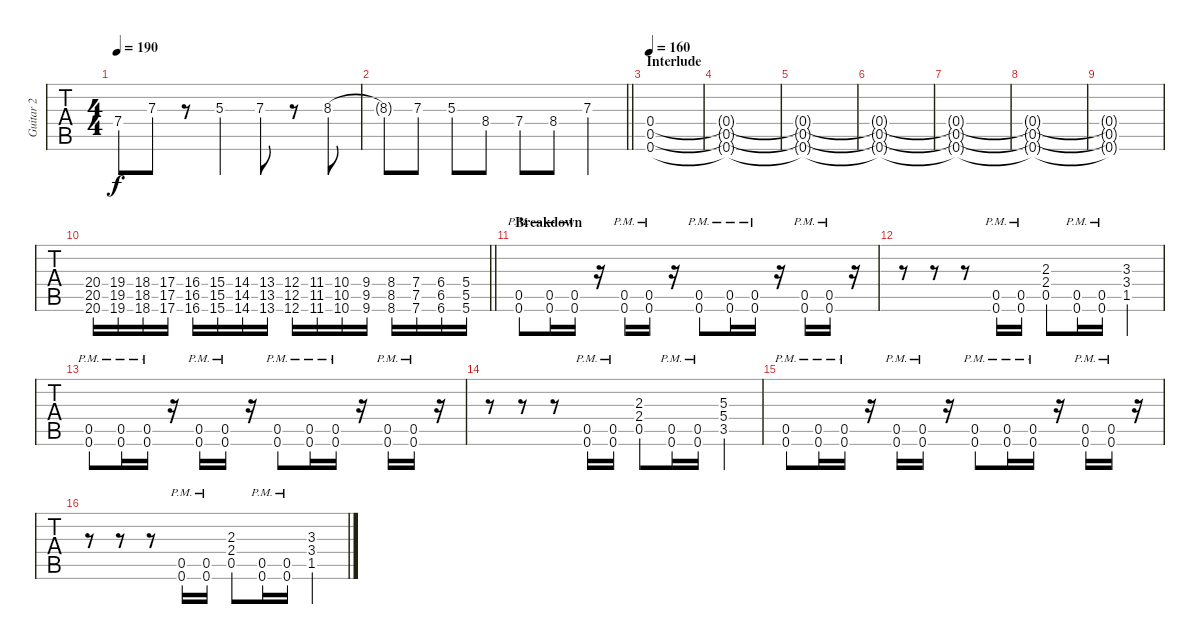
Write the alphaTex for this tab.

\track ("Guitar 2" "Guitar 2") {instrument overdrivenguitar}
\staff {tabs}
\tuning (Db4 Ab3 E3 B2 Gb2 B1) {hide}
\ts (4 4)
\tempo 190
\clef g2
\ks c
7.4{t}.8{dy f} 7.3.8 r.8 5.3.4 7.3.8 r.8 8.3.8 |
\barLineRight lightlight
8.3{t}.8 7.3.8 5.3.8 8.4.8 7.4.8 8.4.8 7.3.4 |
\section ("" "Interlude")
\tempo 160
(0.4 0.5 0.6).1 |
(0.4{t} 0.5{t} 0.6{t}).1 |
(0.4{t} 0.5{t} 0.6{t}).1 |
(0.4{t} 0.5{t} 0.6{t}).1 |
(0.4{t} 0.5{t} 0.6{t}).1 |
(0.4{t} 0.5{t} 0.6{t}).1 |
(0.4{t} 0.5{t} 0.6{t}).1 |
\barLineRight lightlight
(20.4 20.5 20.6).16{instrument guitarfretnoise} (19.4 19.5 19.6).16 (18.4 18.5 18.6).16 (17.4 17.5 17.6).16 (16.4 16.5 16.6).16 (15.4 15.5 15.6).16 (14.4 14.5 14.6).16 (13.4 13.5 13.6).16 (12.4 12.5 12.6).16 (11.4 11.5 11.6).16 (10.4 10.5 10.6).16 (9.4 9.5 9.6).16 (8.4 8.5 8.6).16 (7.4 7.5 7.6).16 (6.4 6.5 6.6).16 (5.4 5.5 5.6).16 |
\section ("" "Breakdown")
(0.5{pm} 0.6{pm}).8{instrument overdrivenguitar} (0.5{pm} 0.6{pm}).16 (0.5{pm} 0.6{pm}).16 r.16 (0.5{pm} 0.6{pm}).16 (0.5{pm} 0.6{pm}).16 r.16 (0.5{pm} 0.6{pm}).8 (0.5{pm} 0.6{pm}).16 (0.5{pm} 0.6{pm}).16 r.16 (0.5{pm} 0.6{pm}).16 (0.5{pm} 0.6{pm}).16 r.16 |
r.8 r.8 r.8 (0.5{pm} 0.6{pm}).16 (0.5{pm} 0.6{pm}).16 (2.3 2.4 0.5).8 (0.5{pm} 0.6{pm}).16 (0.5{pm} 0.6{pm}).16 (3.3 3.4 1.5).4 |
(0.5{pm} 0.6{pm}).8 (0.5{pm} 0.6{pm}).16 (0.5{pm} 0.6{pm}).16 r.16 (0.5{pm} 0.6{pm}).16 (0.5{pm} 0.6{pm}).16 r.16 (0.5{pm} 0.6{pm}).8 (0.5{pm} 0.6{pm}).16 (0.5{pm} 0.6{pm}).16 r.16 (0.5{pm} 0.6{pm}).16 (0.5{pm} 0.6{pm}).16 r.16 |
r.8 r.8 r.8 (0.5{pm} 0.6{pm}).16 (0.5{pm} 0.6{pm}).16 (2.3 2.4 0.5).8 (0.5{pm} 0.6{pm}).16 (0.5{pm} 0.6{pm}).16 (5.3 5.4 3.5).4 |
(0.5{pm} 0.6{pm}).8 (0.5{pm} 0.6{pm}).16 (0.5{pm} 0.6{pm}).16 r.16 (0.5{pm} 0.6{pm}).16 (0.5{pm} 0.6{pm}).16 r.16 (0.5{pm} 0.6{pm}).8 (0.5{pm} 0.6{pm}).16 (0.5{pm} 0.6{pm}).16 r.16 (0.5{pm} 0.6{pm}).16 (0.5{pm} 0.6{pm}).16 r.16 |
r.8 r.8 r.8 (0.5{pm} 0.6{pm}).16 (0.5{pm} 0.6{pm}).16 (2.3 2.4 0.5).8 (0.5{pm} 0.6{pm}).16 (0.5{pm} 0.6{pm}).16 (3.3 3.4 1.5).4
